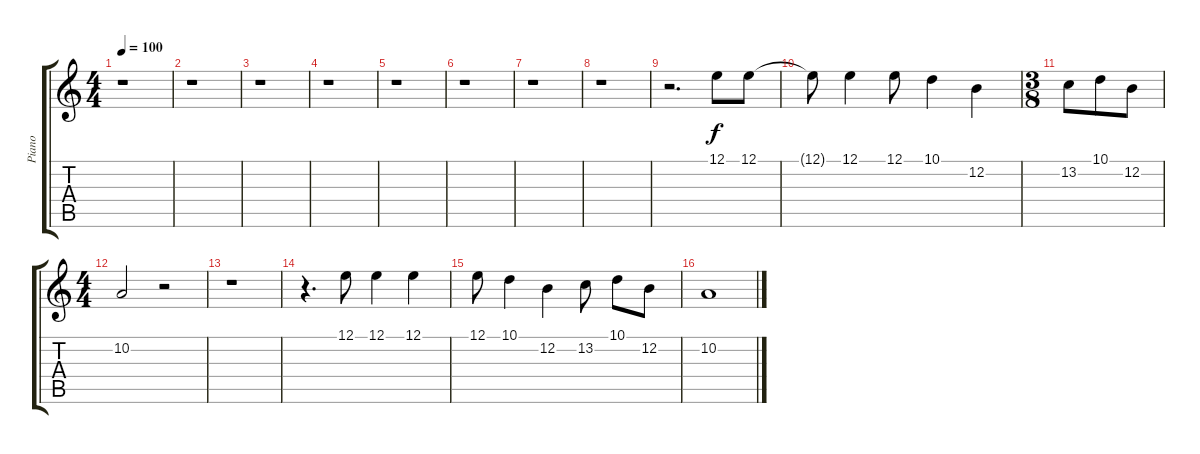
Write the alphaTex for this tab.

\track ("Piano" "Piano") {instrument brightacousticpiano}
\staff {score tabs}
\tuning (E4 B3 G3 D3 A2 E2) {hide}
\ts (4 4)
\tempo 100
\clef g2
\ks c
r.1{dy f instrument brightacousticpiano} |
r.1 |
r.1 |
r.1 |
r.1 |
r.1 |
r.1 |
r.1 |
r.2{d} 12.1.8 12.1.8 |
12.1{t}.8 12.1.4 12.1.8 10.1.4 12.2.4 |
\ts (3 8)
13.2.8 10.1.8 12.2.8 |
\ts (4 4)
10.2.2 r.2 |
r.1 |
r.4{d} 12.1.8 12.1.4 12.1.4 |
12.1.8 10.1.4 12.2.4 13.2.8 10.1.8 12.2.8 |
10.2.1
